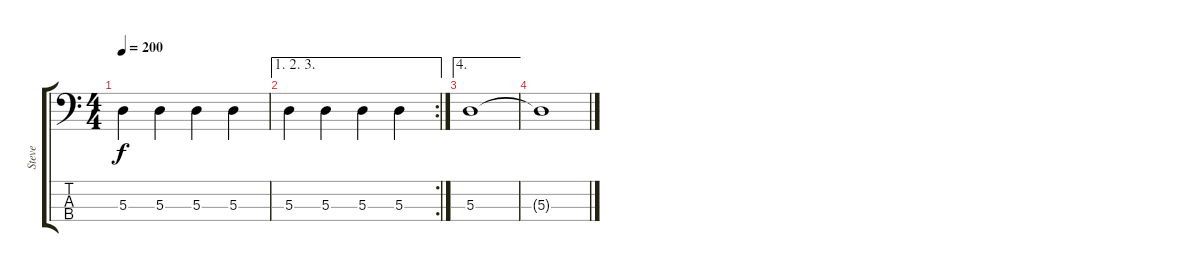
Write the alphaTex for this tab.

\track ("Steve" "Steve") {instrument electricbassfinger}
\staff {score tabs}
\tuning (G2 D2 A1 E1) {hide}
\ts (4 4)
\tempo 200
\clef f4
\ks c
5.3.4{dy f} 5.3.4 5.3.4 5.3.4 |
\ae (1 2 3)
\rc 2
5.3.4 5.3.4 5.3.4 5.3.4 |
\ae 4
5.3.1 |
5.3{t}.1
